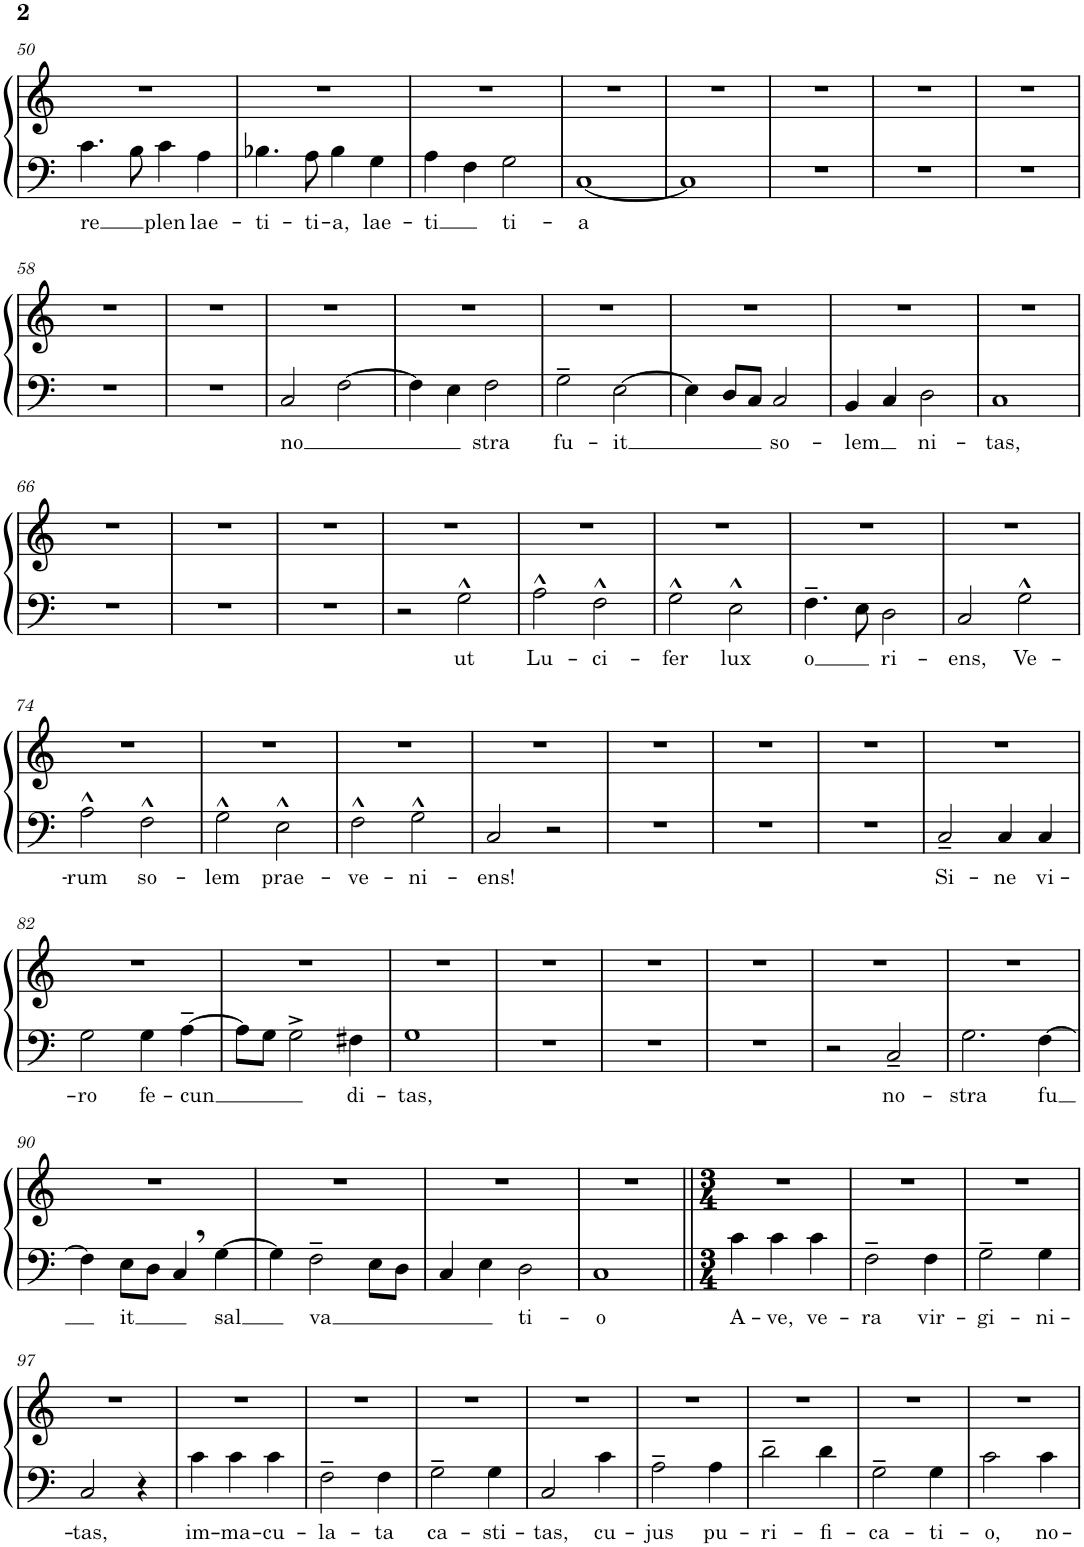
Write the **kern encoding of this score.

**kern	**text	**kern
*part1	*part1	*part1
*staff2	*staff2	*staff1
*I"Piano	*	*
*I'Pno.	*	*
!!LO:PB:g=z
*clefF4	*	*clefG2
*k[]	*	*k[]
*M2/2	*	*M2/2
*met(c|)	*	*met(c|)
=50	=50	=50
!	!LO:LY:b	!
4.c\	-re	1r
8B\	.	.
!	!LO:LY:b	!
4c\	plen	.
!	!LO:LY:b	!
4A\	lae-	.
=51	=51	=51
!	!LO:LY:b	!
4.B-X\	-ti-	1r
!	!LO:LY:b	!
8A\	-ti-	.
!	!LO:LY:b	!
4B-\	-a,	.
!	!LO:LY:b	!
4G\	lae-	.
=52	=52	=52
!	!LO:LY:b	!
4A\	-ti	1r
4F\	.	.
!	!LO:LY:b	!
2G\	ti-	.
=53	=53	=53
!	!LO:LY:b	!
[1C	-a	1r
=54	=54	=54
1C]	.	1r
=55	=55	=55
1r	.	1r
=56	=56	=56
1r	.	1r
=57	=57	=57
1r	.	1r
!!LO:LB:g=z
=58	=58	=58
1r	.	1r
=59	=59	=59
1r	.	1r
=60	=60	=60
!	!LO:LY:b	!
2C/	no	1r
[2F\	.	.
=61	=61	=61
4F\]	.	1r
4E\	.	.
!	!LO:LY:b	!
2F\	stra	.
=62	=62	=62
!	!LO:LY:b	!
2G~\	fu-	1r
!	!LO:LY:b	!
[2E\	-it	.
=63	=63	=63
4E\]	.	1r
8D/L	.	.
8C/J	.	.
!	!LO:LY:b	!
2C/	so-	.
=64	=64	=64
!	!LO:LY:b	!
4BB/	-lem	1r
4C/	.	.
!	!LO:LY:b	!
2D\	ni-	.
=65	=65	=65
!	!LO:LY:b	!
1C	-tas,	1r
!!LO:LB:g=z
=66	=66	=66
1r	.	1r
=67	=67	=67
1r	.	1r
=68	=68	=68
1r	.	1r
=69	=69	=69
2r	.	1r
!	!LO:LY:b	!
2G^^\	ut	.
=70	=70	=70
!	!LO:LY:b	!
2A^^\	Lu-	1r
!	!LO:LY:b	!
2F^^\	-ci-	.
=71	=71	=71
!	!LO:LY:b	!
2G^^\	-fer	1r
!	!LO:LY:b	!
2E^^\	lux	.
=72	=72	=72
!	!LO:LY:b	!
4.F~\	-o	1r
8E\	.	.
!	!LO:LY:b	!
2D\	ri-	.
=73	=73	=73
!	!LO:LY:b	!
2C/	-ens,	1r
!	!LO:LY:b	!
2G^^\	Ve-	.
!!LO:LB:g=z
=74	=74	=74
!	!LO:LY:b	!
2A^^\	-rum	1r
!	!LO:LY:b	!
2F^^\	so-	.
=75	=75	=75
!	!LO:LY:b	!
2G^^\	-lem	1r
!	!LO:LY:b	!
2E^^\	prae-	.
=76	=76	=76
!	!LO:LY:b	!
2F^^\	-ve-	1r
!	!LO:LY:b	!
2G^^\	-ni-	.
=77	=77	=77
!	!LO:LY:b	!
2C/	-ens!	1r
2r	.	.
=78	=78	=78
1r	.	1r
=79	=79	=79
1r	.	1r
=80	=80	=80
1r	.	1r
=81	=81	=81
!	!LO:LY:b	!
2C~/	Si-	1r
!	!LO:LY:b	!
4C/	-ne	.
!	!LO:LY:b	!
4C/	vi-	.
!!LO:LB:g=z
=82	=82	=82
!	!LO:LY:b	!
2G\	-ro	1r
!	!LO:LY:b	!
4G\	fe-	.
!	!LO:LY:b	!
[4A~\	-cun	.
=83	=83	=83
8A\L]	.	1r
8G\J	.	.
2G^\	.	.
!	!LO:LY:b	!
4F#X\	di-	.
=84	=84	=84
!	!LO:LY:b	!
1G	-tas,	1r
=85	=85	=85
1r	.	1r
=86	=86	=86
1r	.	1r
=87	=87	=87
1r	.	1r
=88	=88	=88
2r	.	1r
!	!LO:LY:b	!
2C~/	no-	.
=89	=89	=89
!	!LO:LY:b	!
2.G\	-stra	1r
!	!LO:LY:b	!
[4F\	fu	.
!!LO:LB:g=z
=90	=90	=90
4F\]	.	1r
!	!LO:LY:b	!
8E\L	it	.
8D\J	.	.
4C,/	.	.
!	!LO:LY:b	!
[4G\	sal	.
=91	=91	=91
4G\]	.	1r
!	!LO:LY:b	!
2F~\	va	.
8E\L	.	.
8D\J	.	.
=92	=92	=92
4C/	.	1r
4E\	.	.
!	!LO:LY:b	!
2D\	ti-	.
=93	=93	=93
!	!LO:LY:b	!
1C	-o	1r
=94||	=94||	=94||
*M3/4	*	*M3/4
!	!LO:LY:b	!
4c\	A-	2.r
!	!LO:LY:b	!
4c\	-ve,	.
!	!LO:LY:b	!
4c\	ve-	.
=95	=95	=95
!	!LO:LY:b	!
2F~\	-ra	2.r
!	!LO:LY:b	!
4F\	vir-	.
=96	=96	=96
!	!LO:LY:b	!
2G~\	-gi-	2.r
!	!LO:LY:b	!
4G\	-ni-	.
!!LO:LB:g=z
=97	=97	=97
!	!LO:LY:b	!
2C/	-tas,	2.r
4r	.	.
=98	=98	=98
!	!LO:LY:b	!
4c\	im-	2.r
!	!LO:LY:b	!
4c\	-ma-	.
!	!LO:LY:b	!
4c\	-cu-	.
=99	=99	=99
!	!LO:LY:b	!
2F~\	-la-	2.r
!	!LO:LY:b	!
4F\	-ta	.
=100	=100	=100
!	!LO:LY:b	!
2G~\	ca-	2.r
!	!LO:LY:b	!
4G\	-sti-	.
=101	=101	=101
!	!LO:LY:b	!
2C/	-tas,	2.r
!	!LO:LY:b	!
4c\	cu-	.
=102	=102	=102
!	!LO:LY:b	!
2A~\	-jus	2.r
!	!LO:LY:b	!
4A\	pu-	.
=103	=103	=103
!	!LO:LY:b	!
2d~\	-ri-	2.r
!	!LO:LY:b	!
4d\	-fi-	.
=104	=104	=104
!	!LO:LY:b	!
2G~\	-ca-	2.r
!	!LO:LY:b	!
4G\	-ti-	.
=105	=105	=105
!	!LO:LY:b	!
2c\	-o,	2.r
!	!LO:LY:b	!
4c\	no-	.
=	=	=
*-	*-	*-
